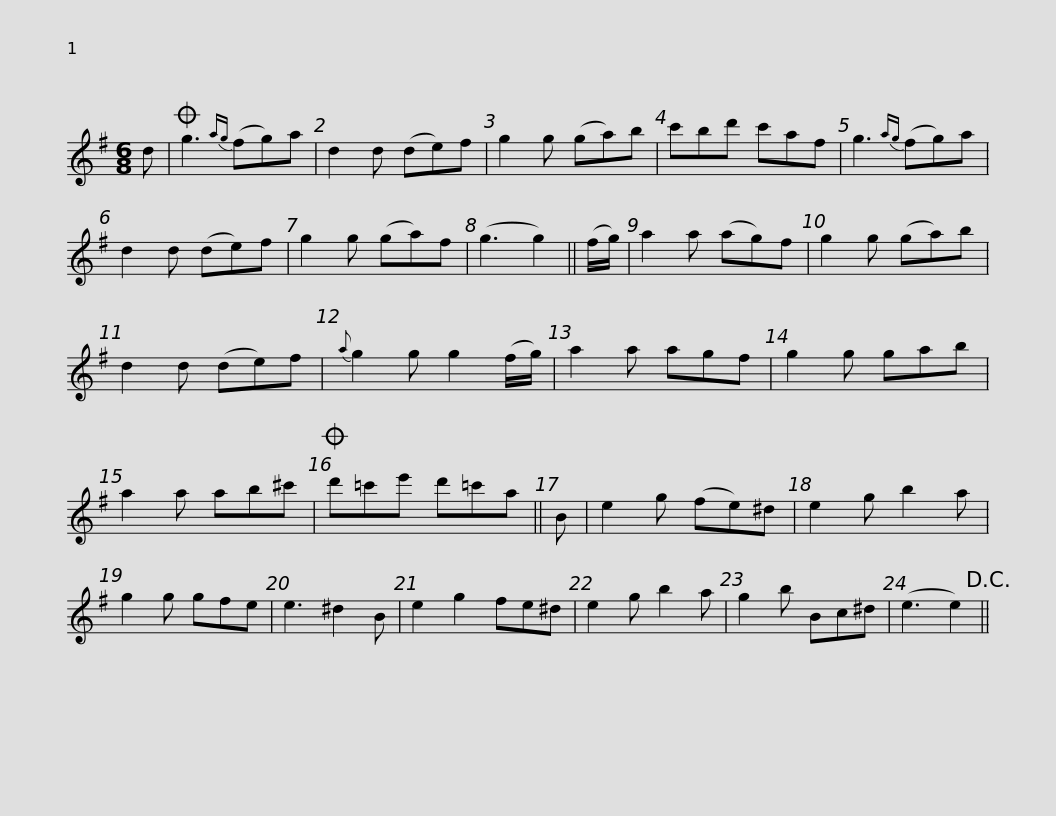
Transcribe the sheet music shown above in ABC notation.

X:1
L:1/8
M:6/8
I:linebreak $
K:G
V:1 treble
V:1
 d |O g3{ag} (fg)a | d2 d (de)f | g2 g (ga)b | c'bd' c'af | %5
 g3{ag} (fg)a | d2 d (de)f | g2 g (ga)f |$ (g3 g2) || (f/g/) | %10
 a2 a (ag)f | g2 g (ga)b | d2 d (de)f |{a} g2 g g2 (f/g/) | a2 a agf | %15
 g2 g gab |$ a2 a ab^c' |O d'=c'e' d'=c'a || B | e2 g (fe)^d | %20
 e2 g b2 a | g2 g gfe | e3 ^d2 B | e2 g2 fe^d |$ e2 g b2 a | %25
 g2 b Bc^d | (e3 e2)!D.C.! || %27
